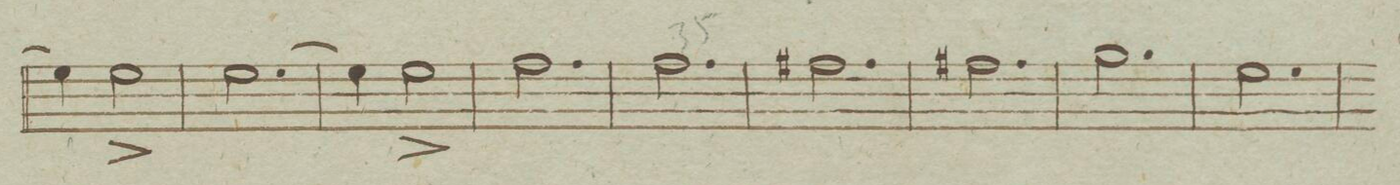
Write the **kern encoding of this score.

**kern	**dynam
*I"Clarinetto 1o. in B	*
*clefG2	*
*k[b-e-]	*
*M3/4	*
4dd\]	.
2dd^<\	.
=32	=32
[2.dd\	.
=33	=33
4dd\]	.
2dd^<\	.
=34	=34
2.ee-\	.
=35	=35
2.ee-\	.
=36	=36
2.eeX\	.
=37	=37
2.eeX\	.
=38	=38
2.ff\	.
=39	=39
2.dd\	.
=40	=40
*-	*-
